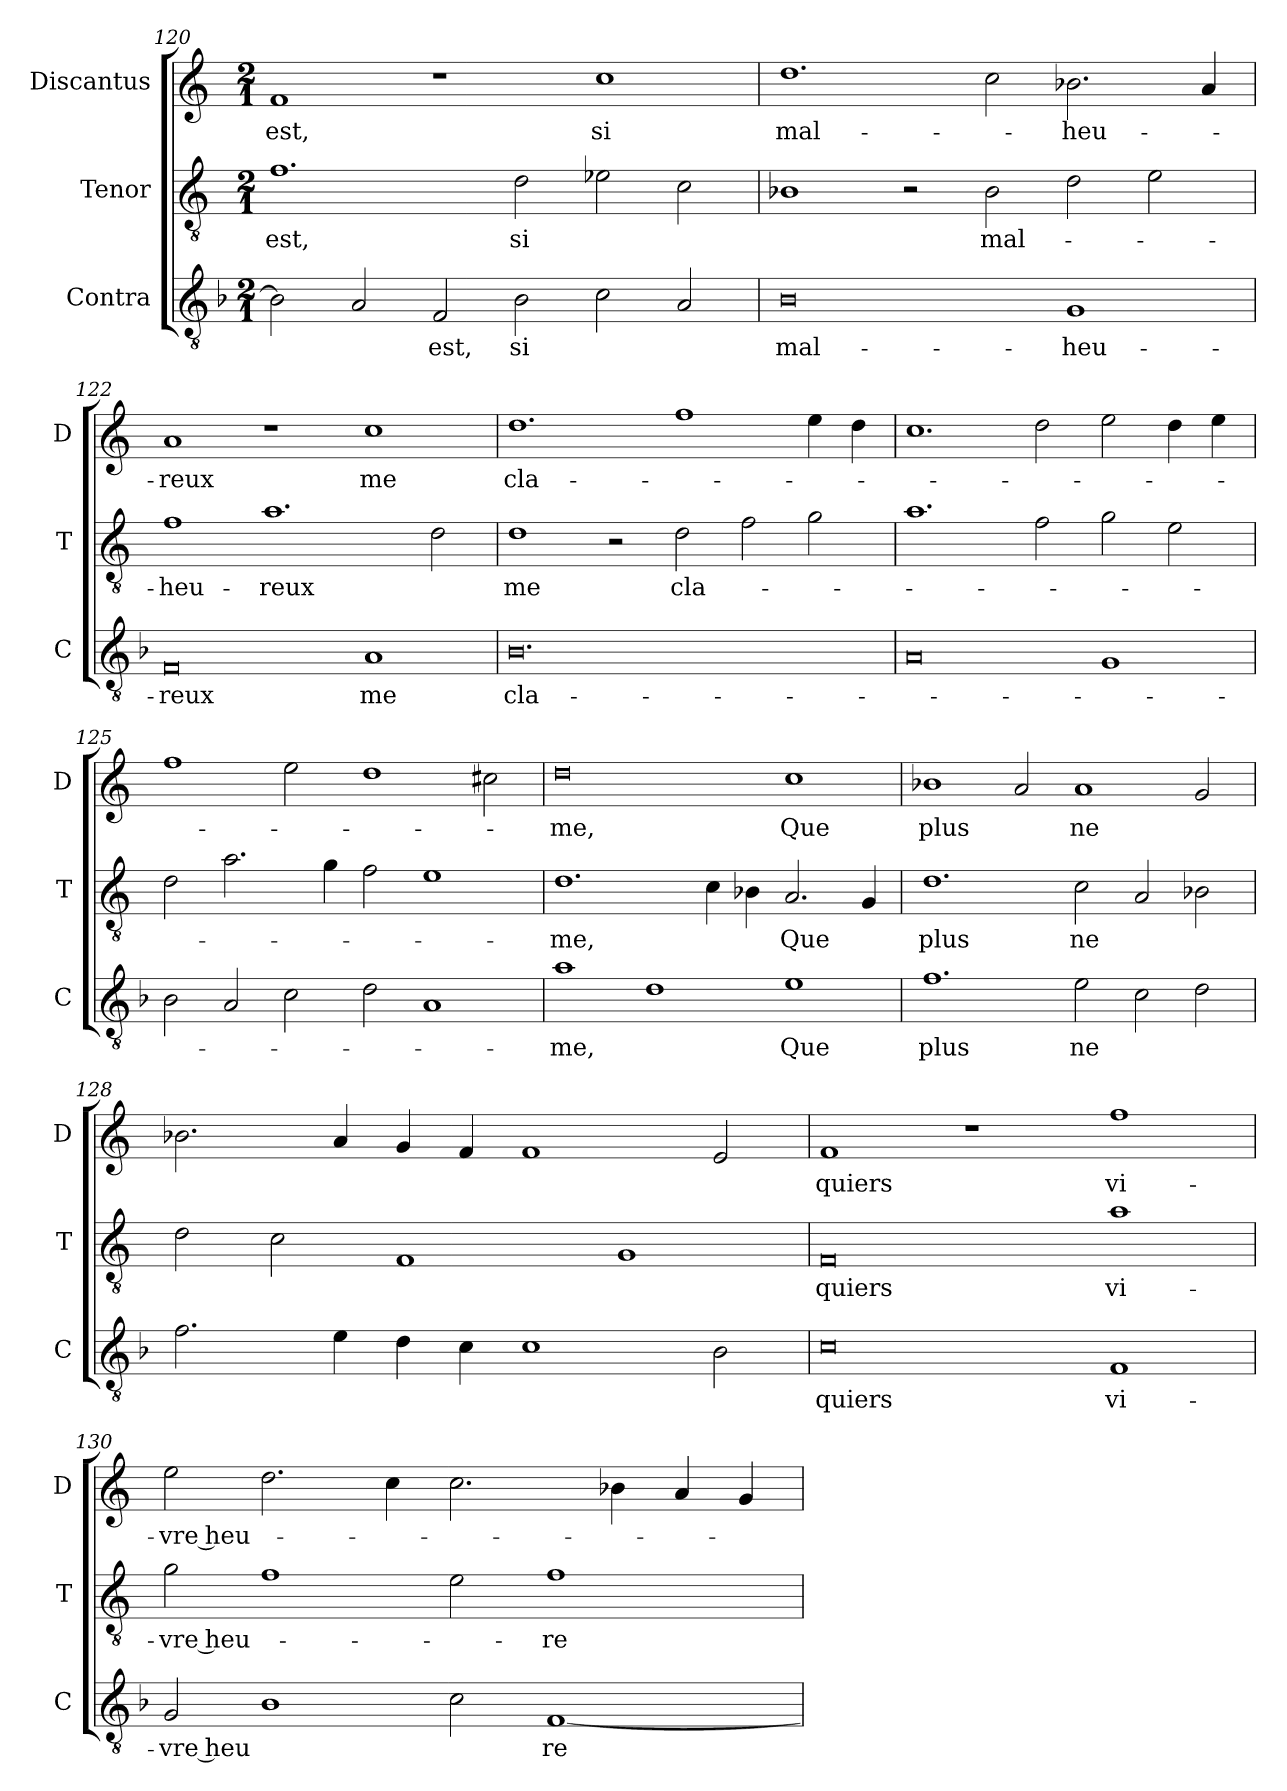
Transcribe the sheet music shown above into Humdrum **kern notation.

**kern	**text	**kern	**text	**kern	**text
*part3	*part3	*part2	*part2	*part1	*part1
*staff3	*staff3	*staff2	*staff2	*staff1	*staff1
*I"Contra	*	*I"Tenor	*	*I"Discantus	*
*I'C	*	*I'T	*	*I'D	*
*clefGv2	*	*clefGv2	*	*clefG2	*
*k[b-]	*	*k[]	*	*k[]	*
*M2/1	*	*M2/1	*	*M2/1	*
=120	=120	=120	=120	=120	=120
2B-\]	.	1.f	est,	1f	est,
2A/	.	.	.	.	.
2F/	est,	.	.	1r	.
2B-\	si	2d\	si	.	.
2c\	.	2e-X\	.	1cc	si
2A/	.	2c\	.	.	.
=121	=121	=121	=121	=121	=121
0B-	mal-	1B-	.	1.dd	mal-
.	.	2r	.	.	.
.	.	2B-\	mal-	2cc\	.
1G	-heu-	2d\	.	2.b-\	-heu-
.	.	2e\	.	.	.
.	.	.	.	4a/	.
=122	=122	=122	=122	=122	=122
0F	-reux	1f	-heu-	1a	-reux
.	.	1.a	-reux	1r	.
1A	me	.	.	1cc	me
.	.	2d\	.	.	.
=123	=123	=123	=123	=123	=123
0.B-	cla-	1d	me	1.dd	cla-
.	.	2r	.	.	.
.	.	2d\	cla-	1ff	.
.	.	2f\	.	.	.
.	.	2g\	.	4ee\	.
.	.	.	.	4dd\	.
=124	=124	=124	=124	=124	=124
0A	.	1.a	.	1.cc	.
.	.	2f\	.	2dd\	.
1G	.	2g\	.	2ee\	.
.	.	2e\	.	4dd\	.
.	.	.	.	4ee\	.
=125	=125	=125	=125	=125	=125
2B-\	.	2d\	.	1ff	.
2A/	.	2.a\	.	.	.
2c\	.	.	.	2ee\	.
.	.	4g\	.	.	.
2d\	.	2f\	.	1dd	.
1A	.	1e	.	.	.
.	.	.	.	2cc#X\	.
=126	=126	=126	=126	=126	=126
1a	-me,	1.d	-me,	0dd	-me,
1d	.	.	.	.	.
.	.	4c\	.	.	.
.	.	4B-\	.	.	.
1e	Que	2.A/	Que	1cc	Que
.	.	4G/	.	.	.
=127	=127	=127	=127	=127	=127
1.f	plus	1.d	plus	1b-	plus
.	.	.	.	2a/	.
2e\	ne	2c\	ne	1a	ne
2c\	.	2A/	.	.	.
2d\	.	2B-\	.	2g/	.
=128	=128	=128	=128	=128	=128
2.f\	.	2d\	.	2.b-\	.
.	.	2c\	.	.	.
4e\	.	.	.	4a/	.
4d\	.	1F	.	4g/	.
4c\	.	.	.	4f/	.
1c	.	.	.	1f	.
.	.	1G	.	.	.
2B-\	.	.	.	2e/	.
=129	=129	=129	=129	=129	=129
0c	quiers	0F	quiers	1f	quiers
.	.	.	.	1r	.
1F	vi-	1a	vi-	1ff	vi-
=130	=130	=130	=130	=130	=130
2G/	-vre heu	2g\	-vre heu-	2ee\	-vre heu-
1B-	.	1f	.	2.dd\	.
.	.	.	.	4cc\	.
2c\	.	2e\	.	2.cc\	.
[1F	-re	1f	-re	.	.
.	.	.	.	4b-\	.
.	.	.	.	4a/	.
.	.	.	.	4g/	.
=	=	=	=	=	=
*-	*-	*-	*-	*-	*-
